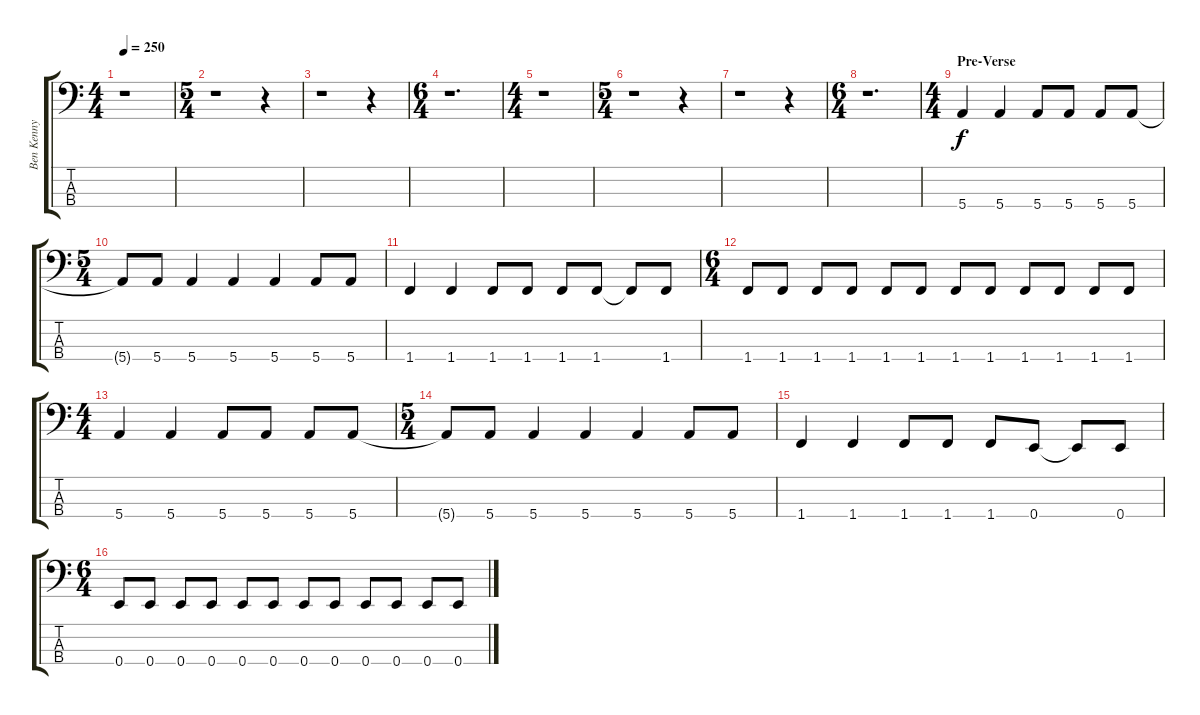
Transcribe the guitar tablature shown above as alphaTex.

\track ("Ben Kenny" "Ben Kenny") {instrument electricbassfinger}
\staff {score tabs}
\tuning (G2 D2 A1 E1) {hide}
\ts (4 4)
\tempo 250
\clef f4
\ks c
r.1{dy f} |
\ts (5 4)
r.1 r.4 |
r.1 r.4 |
\ts (6 4)
r.1{d} |
\ts (4 4)
r.1 |
\ts (5 4)
r.1 r.4 |
r.1 r.4 |
\ts (6 4)
r.1{d} |
\ts (4 4)
\section ("" "Pre-Verse")
5.4.4 5.4.4 5.4.8 5.4.8 5.4.8 5.4.8 |
\ts (5 4)
5.4{t}.8 5.4.8 5.4.4 5.4.4 5.4.4 5.4.8 5.4.8 |
1.4.4 1.4.4 1.4.8 1.4.8 1.4.8 1.4.8 1.4{t}.8 1.4.8 |
\ts (6 4)
1.4.8 1.4.8 1.4.8 1.4.8 1.4.8 1.4.8 1.4.8 1.4.8 1.4.8 1.4.8 1.4.8 1.4.8 |
\ts (4 4)
5.4.4 5.4.4 5.4.8 5.4.8 5.4.8 5.4.8 |
\ts (5 4)
5.4{t}.8 5.4.8 5.4.4 5.4.4 5.4.4 5.4.8 5.4.8 |
1.4.4 1.4.4 1.4.8 1.4.8 1.4.8 0.4.8 0.4{t}.8 0.4.8 |
\ts (6 4)
0.4.8 0.4.8 0.4.8 0.4.8 0.4.8 0.4.8 0.4.8 0.4.8 0.4.8 0.4.8 0.4.8 0.4.8
